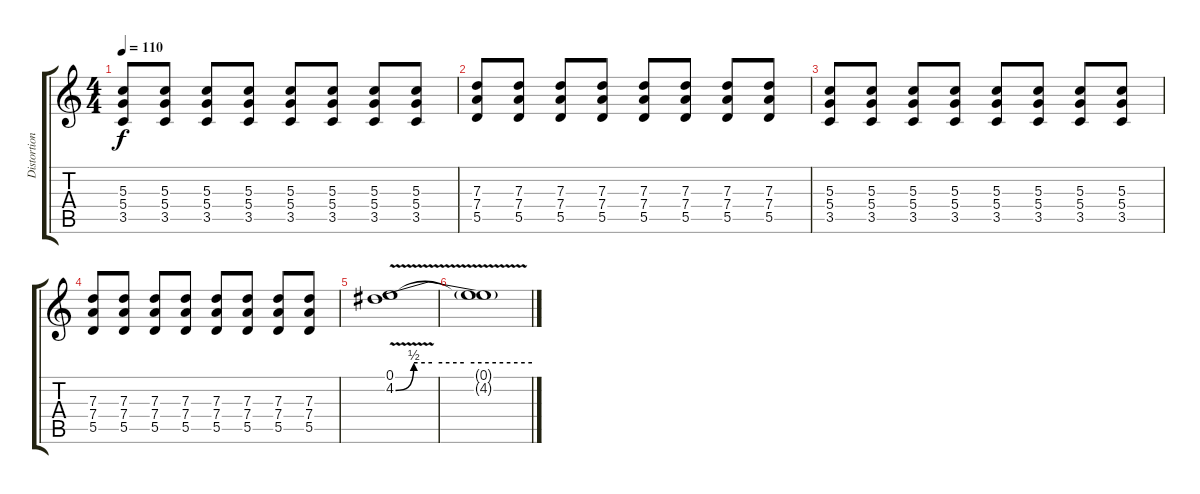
\track ("Distortion and Lead (Guitar)" "Distortion") {instrument overdrivenguitar}
\staff {score tabs}
\tuning (E4 B3 G3 D3 A2 E2) {hide}
\ts (4 4)
\tempo 110
\clef g2
\ks c
(5.3 5.4 3.5).8{dy f} (5.3 5.4 3.5).8 (5.3 5.4 3.5).8 (5.3 5.4 3.5).8 (5.3 5.4 3.5).8 (5.3 5.4 3.5).8 (5.3 5.4 3.5).8 (5.3 5.4 3.5).8 |
(7.3 7.4 5.5).8 (7.3 7.4 5.5).8 (7.3 7.4 5.5).8 (7.3 7.4 5.5).8 (7.3 7.4 5.5).8 (7.3 7.4 5.5).8 (7.3 7.4 5.5).8 (7.3 7.4 5.5).8 |
(5.3 5.4 3.5).8 (5.3 5.4 3.5).8 (5.3 5.4 3.5).8 (5.3 5.4 3.5).8 (5.3 5.4 3.5).8 (5.3 5.4 3.5).8 (5.3 5.4 3.5).8 (5.3 5.4 3.5).8 |
(7.3 7.4 5.5).8 (7.3 7.4 5.5).8 (7.3 7.4 5.5).8 (7.3 7.4 5.5).8 (7.3 7.4 5.5).8 (7.3 7.4 5.5).8 (7.3 7.4 5.5).8 (7.3 7.4 5.5).8 |
(0.1 4.2{be (custom 0 0 8 2 16 2 30 2 60 2) v}).1 |
(0.1{t} 4.2{t}).1
